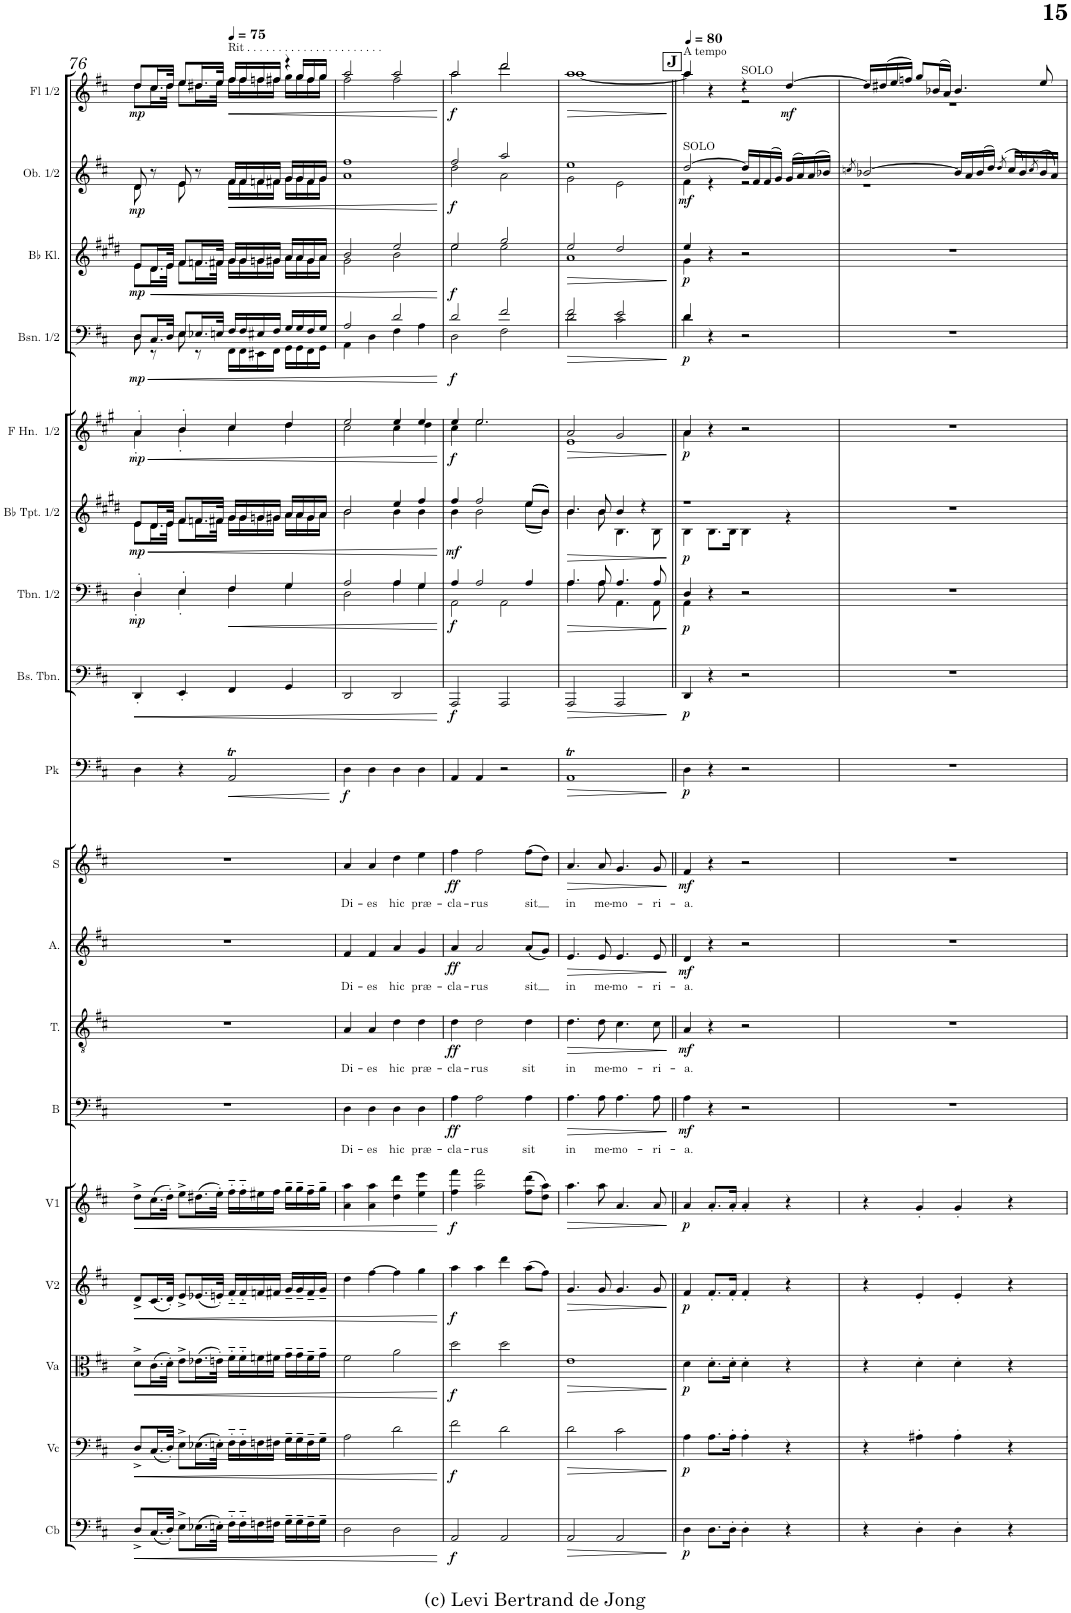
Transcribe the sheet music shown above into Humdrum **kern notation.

**kern	**dynam	**kern	**dynam	**kern	**dynam	**kern	**dynam	**kern	**dynam	**kern	**text	**dynam	**kern	**text	**dynam	**kern	**text	**dynam	**kern	**text	**dynam	**kern	**dynam	**kern	**dynam	**kern	**dynam	**kern	**dynam	**kern	**dynam	**kern	**dynam	**kern	**dynam	**kern	**dynam	**kern	**dynam
*part18	*part18	*part17	*part17	*part16	*part16	*part15	*part15	*part14	*part14	*part13	*part13	*part13	*part12	*part12	*part12	*part11	*part11	*part11	*part10	*part10	*part10	*part9	*part9	*part8	*part8	*part7	*part7	*part6	*part6	*part5	*part5	*part4	*part4	*part3	*part3	*part2	*part2	*part1	*part1
*staff18	*staff18	*staff17	*staff17	*staff16	*staff16	*staff15	*staff15	*staff14	*staff14	*staff13	*staff13	*staff13	*staff12	*staff12	*staff12	*staff11	*staff11	*staff11	*staff10	*staff10	*staff10	*staff9	*staff9	*staff8	*staff8	*staff7	*staff7	*staff6	*staff6	*staff5	*staff5	*staff4	*staff4	*staff3	*staff3	*staff2	*staff2	*staff1	*staff1
*I"Contrabasses	*	*I"Violoncellos	*	*I"Violas	*	*I"Violins 2	*	*I"Violins 1	*	*I"Bas	*	*	*I"Tenor	*	*	*I"Alt	*	*	*I"Sopraan	*	*	*I"Pauken	*	*I"Bas-trombone	*	*I"Trombone 1/2	*	*I"Trompet Bb 1/2	*	*I"F Horn 1/2	*	*I"Bassoon 1/2	*	*I"Klarinet in Bb	*	*I"Oboe 1/2	*	*I"Flute 1/2	*
*I'Cb	*	*I'Vc	*	*I'Va	*	*I'V2	*	*I'V1	*	*I'B	*	*	*I'T.	*	*	*I'A.	*	*	*I'S	*	*	*I'Pk	*	*I'Bs. Tbn.	*	*I'Tbn. 1/2	*	*	*	*I'F Hn.  1/2	*	*I'Bsn. 1/2	*	*	*	*I'Ob. 1/2	*	*I'Fl 1/2	*
!!LO:PB:g=z
*clefF4	*	*clefF4	*	*clefC3	*	*clefG2	*	*clefG2	*	*clefF4	*	*	*clefGv2	*	*	*clefG2	*	*	*clefG2	*	*	*clefF4	*	*clefF4	*	*clefF4	*	*clefG2	*	*clefG2	*	*clefF4	*	*clefG2	*	*clefG2	*	*clefG2	*
*Trd7c12	*	*	*	*	*	*	*	*	*	*	*	*	*	*	*	*	*	*	*	*	*	*	*	*	*	*	*	*Trd1c2	*	*Trd4c7	*	*	*	*Trd1c2	*	*	*	*	*
*k[f#c#]	*	*k[f#c#]	*	*k[f#c#]	*	*k[f#c#]	*	*k[f#c#]	*	*k[f#c#]	*	*	*k[f#c#]	*	*	*k[f#c#]	*	*	*k[f#c#]	*	*	*k[f#c#]	*	*k[f#c#]	*	*k[f#c#]	*	*k[f#c#g#d#]	*	*k[f#c#g#]	*	*k[f#c#]	*	*k[f#c#g#d#]	*	*k[f#c#]	*	*k[f#c#]	*
*M4/4	*	*M4/4	*	*M4/4	*	*M4/4	*	*M4/4	*	*M4/4	*	*	*M4/4	*	*	*M4/4	*	*	*M4/4	*	*	*M4/4	*	*M4/4	*	*M4/4	*	*M4/4	*	*M4/4	*	*M4/4	*	*M4/4	*	*M4/4	*	*M4/4	*
=76	=76	=76	=76	=76	=76	=76	=76	=76	=76	=76	=76	=76	=76	=76	=76	=76	=76	=76	=76	=76	=76	=76	=76	=76	=76	=76	=76	=76	=76	=76	=76	=76	=76	=76	=76	=76	=76	=76	=76
!	!LO:HP:b	!	!LO:HP:b	!	!LO:HP:b	!	!LO:HP:b	!	!LO:HP:b	!	!	!	!	!	!	!	!	!	!	!	!	!	!	!	!LO:HP:b	!	!LO:DY:b	!	!LO:HP:b	!	!LO:HP:b	!	!LO:HP:b	!	!	!	!	!	!
*	*	*	*	*	*	*	*	*	*	*	*	*	*	*	*	*	*	*	*	*	*	*	*	*	*	*^	*	*^	*	*^	*	*^	*	*^	*	*^	*	*^	*
!	!	!	!	!	!	!	!	!	!	!	!	!	!	!	!	!	!	!	!	!	!	!	!	!	!	!	!	!	!	!	!LO:DY:n=1:b	!	!	!LO:DY:n=1:b	!	!	!LO:DY:n=1:b	!	!	!LO:DY:b	!	!	!LO:DY:b	!	!	!LO:DY:b
8D^/L	<	8D^/L	<	8d^\L	<	8d^/L	<	8dd^\L	<	1r	.	.	1r	.	.	1r	.	.	1r	.	.	4D\	.	4DD'/	<	4D'/	4D'\	mp	8e/L	8e\L	< mp	4a'/	4a'\	< mp	8D/L	8D\	< mp	8e/L	8e\L	mp	8d/	8d\	mp	8dd/L	8dd\L	mp
!	!	!	!	!	!	!	!	!	!	!	!	!	!	!	!	!	!	!	!	!	!	!	!	!	!	!	!	!	!	!	!	!	!	!	!	!	!	!	!	!LO:HP:b	!	!	!	!	!	!
(16.C#/L	.	(16.C#/L	.	(16.c#\L	.	(16.c#/L	.	(16.cc#\L	.	.	.	.	.	.	.	.	.	.	.	.	.	.	.	.	.	.	.	.	16.d#/L	16.d#\L	.	.	.	.	16.C#/L	8r	.	16.d#/L	16.d#\L	<	8r	8ryy	.	16.cc#/L	16.cc#\L	.
32D'/JJk)	.	32D'/JJk)	.	32d'\JJk)	.	32d'/JJk)	.	32dd'\JJk)	.	.	.	.	.	.	.	.	.	.	.	.	.	.	.	.	.	.	.	.	32e/JJk	32e\JJk	.	.	.	.	32D/JJk	.	.	32e/JJk	32e\JJk	.	.	.	.	32dd/JJk	32dd\JJk	.
8E^\L	.	8E^\L	.	8e^\L	.	8e^/L	.	8ee^\L	.	.	.	.	.	.	.	.	.	.	.	.	.	4r	.	4EE'/	.	4E'/	4E'\	.	8f#/L	8f#\L	.	4b'/	4b'\	.	8E/L	8E\	.	8f#/L	8f#\L	.	8e/	8e\	.	8ee/L	8ee\L	.
(16.E-X\L	.	(16.E-X\L	.	(16.e-X\L	.	(16.e-X/L	.	(16.dd#X\L	.	.	.	.	.	.	.	.	.	.	.	.	.	.	.	.	.	.	.	.	16.fn/L	16.f\L	.	.	.	.	16.E-X/L	8r	.	16.fn/L	16.f\L	.	8r	8ryy	.	16.dd#X/L	16.dd#\L	.
32En'\JJk)	.	32En'\JJk)	.	32en'\JJk)	.	32en'/JJk)	.	32ee'\JJk)	.	.	.	.	.	.	.	.	.	.	.	.	.	.	.	.	.	.	.	.	32f#X/JJk	32f#\JJk	.	.	.	.	32En/JJk	.	.	32f#X/JJk	32f#\JJk	.	.	.	.	32ee/JJk	32ee\JJk	.
*	*	*	*	*	*	*	*	*	*	*	*	*	*	*	*	*	*	*	*	*	*	*	*	*	*	*	*	*	*	*	*	*	*	*	*	*	*	*	*	*	*	*	*	*MM75	*	*
!	!	!	!	!	!	!	!	!	!	!	!	!	!	!	!	!	!	!	!	!	!	!	!	!	!	!	!	!	!	!	!	!	!	!	!	!	!	!	!	!	!	!	!	!LO:TX:a:t=Rit . . . . . . . . . . . . . . . . . . . . . .	!	!
!	!	!	!	!	!	!	!	!	!	!	!	!	!	!	!	!	!	!	!	!	!	!	!LO:HP:b	!	!	!	!	!LO:HP:b	!	!	!	!	!	!	!	!	!	!	!	!	!	!	!LO:HP:b	!	!	!LO:HP:b
16F#'~\LL	.	16F#'~\LL	.	16f#'~\LL	.	16f#'~/LL	.	16ff#'~\LL	.	.	.	.	.	.	.	.	.	.	.	.	.	2AAT/	<	4FF#/	.	4F#/	4F#\	<	16g#/LL	16g#\LL	.	4cc#/	4cc#\	.	16F#/LL	16FF#\LL	.	16g#/LL	16g#\LL	.	16f#/LL	16f#\LL	<	16ff#/LL	16ff#\LL	<
16F#'~\	.	16F#'~\	.	16f#'~\	.	16f#'~/	.	16ff#'~\	.	.	.	.	.	.	.	.	.	.	.	.	.	.	.	.	.	.	.	.	16g#/	16g#\	.	.	.	.	16F#/	16FF#\	.	16g#/	16g#\	.	16f#/	16f#\	.	16ff#/	16ff#\	.
16Fn\	.	16Fn\	.	16fn\	.	16fn/	.	16ee#X\	.	.	.	.	.	.	.	.	.	.	.	.	.	.	.	.	.	.	.	.	16gn/	16g\	.	.	.	.	16E#X/	16EE#X\	.	16gn/	16g\	.	16fn/	16f\	.	16ffn/	16ff\	.
16F#X\JJ	.	16F#X\JJ	.	16f#X\JJ	.	16f#X/JJ	.	16ff#\JJ	.	.	.	.	.	.	.	.	.	.	.	.	.	.	.	.	.	.	.	.	16g#X/JJ	16g#\JJ	.	.	.	.	16F#/JJ	16FF#\JJ	.	16g#X/JJ	16g#\JJ	.	16f#X/JJ	16f#\JJ	.	16ff#X/JJ	16ff#\JJ	.
16G~\LL	.	16G~\LL	.	16g~\LL	.	16g~/LL	.	16gg~\LL	.	.	.	.	.	.	.	.	.	.	.	.	.	.	.	4GG/	.	4G/	4G\	.	16a/LL	16a\LL	.	4dd/	4dd\	.	16G/LL	16GG\LL	.	16a/LL	16a\LL	.	16g/LL	16g\LL	.	4r	16gg\LL	.
16G~\	.	16G~\	.	16g~\	.	16g~/	.	16gg~\	.	.	.	.	.	.	.	.	.	.	.	.	.	.	.	.	.	.	.	.	16a/	16a\	.	.	.	.	16G/	16GG\	.	16a/	16a\	.	16g/	16g\	.	.	16gg\	.
16F#~\	.	16F#~\	.	16f#~\	.	16f#~/	.	16ff#~\	.	.	.	.	.	.	.	.	.	.	.	.	.	.	.	.	.	.	.	.	16g#/	16g#\	.	.	.	.	16F#/	16FF#\	.	16g#/	16g#\	.	16f#/	16f#\	.	.	16ff#\	.
16G~\JJ	.	16G~\JJ	.	16g~\JJ	.	16g~/JJ	.	16gg~\JJ	.	.	.	.	.	.	.	.	.	.	.	.	.	.	.	.	.	.	.	.	16a/JJ	16a\JJ	.	.	.	.	16G/JJ	16GG\JJ	.	16a/JJ	16a\JJ	.	16g/JJ	16g\JJ	.	.	16gg\JJ	.
8.ryy	.	8.ryy	.	8.ryy	.	8.ryy	.	8.ryy	.	8.ryy	.	.	8.ryy	.	.	8.ryy	.	.	8.ryy	.	.	8.ryy	[	8.ryy	.	8.ryy	8.ryy	.	8.ryy	8.ryy	.	8.ryy	8.ryy	.	8.ryy	8.ryy	.	8.ryy	8.ryy	.	8.ryy	8.ryy	.	16gg/LL	8.ryy	.
.	.	.	.	.	.	.	.	.	.	.	.	.	.	.	.	.	.	.	.	.	.	.	.	.	.	.	.	.	.	.	.	.	.	.	.	.	.	.	.	.	.	.	.	16ff#/	.	.
.	.	.	.	.	.	.	.	.	.	.	.	.	.	.	.	.	.	.	.	.	.	.	.	.	.	.	.	.	.	.	.	.	.	.	.	.	.	.	.	.	.	.	.	16gg/JJ	.	.
=77	=77	=77	=77	=77	=77	=77	=77	=77	=77	=77	=77	=77	=77	=77	=77	=77	=77	=77	=77	=77	=77	=77	=77	=77	=77	=77	=77	=77	=77	=77	=77	=77	=77	=77	=77	=77	=77	=77	=77	=77	=77	=77	=77	=77	=77	=77
!	!	!	!	!	!	!	!	!	!	!	!LO:LY:b	!	!	!LO:LY:b	!	!	!LO:LY:b	!	!	!LO:LY:b	!	!	!LO:DY:b	!	!	!	!	!	!	!	!	!	!	!	!	!	!	!	!	!	!	!	!	!	!	!
2D\	.	2A\	.	2f#\	.	4dd\	.	4a\ 4aa\	.	4D\	Di-	.	4A/	Di-	.	4f#/	Di-	.	4a/	Di-	.	4D\	f	2DD/	.	2A/	2D\	.	2b/	2b\	.	2ee/	2cc#\	.	2A/	4AA\	.	2b/	2g#\	.	1ff#	1a	.	2aa/	2ff#\	.
!	!	!	!	!	!	!	!	!	!	!	!LO:LY:b	!	!	!LO:LY:b	!	!	!LO:LY:b	!	!	!LO:LY:b	!	!	!	!	!	!	!	!	!	!	!	!	!	!	!	!	!	!	!	!	!	!	!	!	!	!
.	.	.	.	.	.	[4ff#\	.	4a\ 4aa\	.	4D\	-es	.	4A/	-es	.	4f#/	-es	.	4a/	-es	.	4D\	.	.	.	.	.	.	.	.	.	.	.	.	.	4D\	.	.	.	.	.	.	.	.	.	.
!	!	!	!	!	!	!	!	!	!	!	!LO:LY:b	!	!	!LO:LY:b	!	!	!LO:LY:b	!	!	!LO:LY:b	!	!	!	!	!	!	!	!	!	!	!	!	!	!	!	!	!	!	!	!	!	!	!	!	!	!
2D\	.	2d\	.	2a\	.	4ff#\]	.	4dd\ 4ddd\	.	4D\	hic	.	4d\	hic	.	4a/	hic	.	4dd\	hic	.	4D\	.	2DD/	.	4A/	4A\	.	4ee/	4b\	.	4ee/	4cc#\	.	2d/	4F#\	.	2ee/	2b\	.	.	.	.	2aa/	2ff#\	.
!	!	!	!	!	!	!	!	!	!	!	!LO:LY:b	!	!	!LO:LY:b	!	!	!LO:LY:b	!	!	!LO:LY:b	!	!	!	!	!	!	!	!	!	!	!	!	!	!	!	!	!	!	!	!	!	!	!	!	!	!
.	.	.	.	.	.	4gg\	.	4ee\ 4eee\	.	4D\	præ-	.	4d\	præ-	.	4g/	præ-	.	4ee\	præ-	.	4D\	.	.	.	4G/	4G\	.	4ff#/	4b\	.	4ee/	4dd\	.	.	4A\	.	.	.	.	.	.	.	.	.	.
*	*	*	*	*	*	*	*	*	*	*	*	*	*	*	*	*	*	*	*	*	*	*	*	*	*	*v	*v	*	*	*	*	*v	*v	*	*v	*v	*	*v	*v	*	*v	*v	*	*v	*v	*
*	*	*	*	*	*	*	*	*	*	*	*	*	*	*	*	*	*	*	*	*	*	*	*	*	*	*	*	*v	*v	*	*	*	*	*	*	*	*	*	*	*
.	[	.	[	.	[	.	[	.	[	.	.	.	.	.	.	.	.	.	.	.	.	.	.	.	[	.	[	.	[	.	[	.	[	.	[	.	[	.	[
=78	=78	=78	=78	=78	=78	=78	=78	=78	=78	=78	=78	=78	=78	=78	=78	=78	=78	=78	=78	=78	=78	=78	=78	=78	=78	=78	=78	=78	=78	=78	=78	=78	=78	=78	=78	=78	=78	=78	=78
!	!LO:DY:b	!	!LO:DY:b	!	!LO:DY:b	!	!LO:DY:b	!	!LO:DY:b	!	!LO:LY:b	!LO:DY:b	!	!LO:LY:b	!LO:DY:b	!	!LO:LY:b	!LO:DY:b	!	!LO:LY:b	!LO:DY:b	!	!	!	!LO:DY:b	!	!LO:DY:b	!	!LO:DY:b	!	!LO:DY:b	!	!LO:DY:b	!	!LO:DY:b	!	!LO:DY:b	!	!LO:DY:b
*	*	*	*	*	*	*	*	*	*	*	*	*	*	*	*	*	*	*	*	*	*	*	*	*	*	*^	*	*^	*	*^	*	*^	*	*^	*	*^	*	*^	*
2AA/	f	2f#\	f	2dd\	f	4aa\	f	4ff#\ 4fff#\	f	4A\	-cla-	ff	4d\	-cla-	ff	4a/	-cla-	ff	4ff#\	-cla-	ff	4AA/	.	2AAA/	f	4A/	2AA\	f	4ff#/	4b\	mf	4ee/	4cc#\	f	2d/	2D\	f	2ee/	2ee\	f	2ff#/	2dd\	f	2aa/	2aa\	f
!	!	!	!	!	!	!	!	!	!	!	!LO:LY:b	!	!	!LO:LY:b	!	!	!LO:LY:b	!	!	!LO:LY:b	!	!	!	!	!	!	!	!	!	!	!	!	!	!	!	!	!	!	!	!	!	!	!	!	!	!
.	.	.	.	.	.	4aa\	.	2aa\ 2fff#\	.	2A\	-rus	.	2d\	-rus	.	2a/	-rus	.	2ff#\	-rus	.	4AA/	.	.	.	2A/	.	.	2ff#/	2b\	.	2.ee/	2.ee\	.	.	.	.	.	.	.	.	.	.	.	.	.
2AA/	.	2d\	.	2dd\	.	4ddd\	.	.	.	.	.	.	.	.	.	.	.	.	.	.	.	2r	.	2AAA/	.	.	2AA\	.	.	.	.	.	.	.	2f#/	2F#\	.	2gg#/	2ee\	.	2aa/	2a\	.	2ddd/	2ddd\	.
!	!	!	!	!	!	!	!	!	!	!	!LO:LY:b	!	!	!LO:LY:b	!	!	!LO:LY:b	!	!	!LO:LY:b	!	!	!	!	!	!	!	!	!	!	!	!	!	!	!	!	!	!	!	!	!	!	!	!	!	!
.	.	.	.	.	.	(8aa\L	.	(8ff#\ 8ddd\L	.	4A\	sit	.	4d\	sit	.	(8a/L	sit	.	(8ff#\L	sit	.	.	.	.	.	4A/	.	.	((8ee/L	(8ee\L	.	.	.	.	.	.	.	.	.	.	.	.	.	.	.	.
.	.	.	.	.	.	8ff#\J)	.	8dd\ 8aa\J)	.	.	.	.	.	.	.	8g/J)	.	.	8dd\J)	.	.	.	.	.	.	.	.	.	8b/J))	8b\J)	.	.	.	.	.	.	.	.	.	.	.	.	.	.	.	.
=79	=79	=79	=79	=79	=79	=79	=79	=79	=79	=79	=79	=79	=79	=79	=79	=79	=79	=79	=79	=79	=79	=79	=79	=79	=79	=79	=79	=79	=79	=79	=79	=79	=79	=79	=79	=79	=79	=79	=79	=79	=79	=79	=79	=79	=79	=79
!	!LO:HP:b	!	!LO:HP:b	!	!LO:HP:b	!	!LO:HP:b	!	!LO:HP:b	!	!LO:LY:b	!LO:HP:b	!	!LO:LY:b	!LO:HP:b	!	!LO:LY:b	!LO:HP:b	!	!LO:LY:b	!LO:HP:b	!	!LO:HP:b	!	!LO:HP:b	!	!	!LO:HP:b	!	!	!LO:HP:b	!	!	!LO:HP:b	!	!	!LO:HP:b	!	!	!LO:HP:b	!	!	!	!	!	!LO:HP:b
2AA/	>	2d\	>	1e	>	4.g/	>	4.aa\	>	4.A\	in	>	4.d\	in	>	4.e/	in	>	4.a/	in	>	1AAT	>	2AAA/	>	4.A/	4.A\	>	4.b/	4.b\	>	2a/	1e	>	2f#/	2d\	>	2ee/	1a	>	1ee	2g\	.	1aa	[1aa	>
!	!	!	!	!	!	!	!	!	!	!	!LO:LY:b	!	!	!LO:LY:b	!	!	!LO:LY:b	!	!	!LO:LY:b	!	!	!	!	!	!	!	!	!	!	!	!	!	!	!	!	!	!	!	!	!	!	!	!	!	!
.	.	.	.	.	.	8g/	.	8aa\	.	8A\	me-	.	8d\	me-	.	8e/	me-	.	8a/	me-	.	.	.	.	.	8A/	8A\	.	8b/	8b\	.	.	.	.	.	.	.	.	.	.	.	.	.	.	.	.
!	!	!	!	!	!	!	!	!	!	!	!LO:LY:b	!	!	!LO:LY:b	!	!	!LO:LY:b	!	!	!LO:LY:b	!	!	!	!	!	!	!	!	!	!	!	!	!	!	!	!	!	!	!	!	!	!	!	!	!	!
2AA/	.	2c#\	.	.	.	4.g/	.	4.a/	.	4.A\	-mo-	.	4.c#\	-mo-	.	4.e/	-mo-	.	4.g/	-mo-	.	.	.	2AAA/	.	4.A/	4.AA\	.	4b/	4.B\	.	2g#/	.	.	2e/	2c#\	.	2dd#/	.	.	.	2e\	.	.	.	.
.	.	.	.	.	.	.	.	.	.	.	.	.	.	.	.	.	.	.	.	.	.	.	.	.	.	.	.	.	4r	.	.	.	.	.	.	.	.	.	.	.	.	.	.	.	.	.
!	!	!	!	!	!	!	!	!	!	!	!LO:LY:b	!	!	!LO:LY:b	!	!	!LO:LY:b	!	!	!LO:LY:b	!	!	!	!	!	!	!	!	!	!	!	!	!	!	!	!	!	!	!	!	!	!	!	!	!	!
.	.	.	.	.	.	8g/	.	8a/	.	8A\	-ri-	.	8c#\	-ri-	.	8e/	-ri-	.	8g/	-ri-	.	.	.	.	.	8A/	8AA\	.	.	8B\	.	.	.	.	.	.	.	.	.	.	.	.	.	.	.	.
*	*	*	*	*	*	*	*	*	*	*	*	*	*	*	*	*	*	*	*	*	*	*	*	*	*	*v	*v	*	*	*	*	*v	*v	*	*v	*v	*	*v	*v	*	*v	*v	*	*v	*v	*
*	*	*	*	*	*	*	*	*	*	*	*	*	*	*	*	*	*	*	*	*	*	*	*	*	*	*	*	*v	*v	*	*	*	*	*	*	*	*	*	*	*
.	]	.	]	.	]	.	]	.	]	.	.	]	.	.	]	.	.	]	.	.	]	.	]	.	]	.	]	.	]	.	]	.	]	.	]	.	.	.	]
=80||	=80||	=80||	=80||	=80||	=80||	=80||	=80||	=80||	=80||	=80||	=80||	=80||	=80||	=80||	=80||	=80||	=80||	=80||	=80||	=80||	=80||	=80||	=80||	=80||	=80||	=80||	=80||	=80||	=80||	=80||	=80||	=80||	=80||	=80||	=80||	=80||	=80||	=80||	=80||
!!LO:REH:place=s1:a:B:cj:fs=14:t=J
*	*	*	*	*	*	*	*	*	*	*	*	*	*	*	*	*	*	*	*	*	*	*	*	*	*	*	*	*	*	*	*	*	*	*	*	*	*	*MM80	*
!	!	!	!	!	!	!	!	!	!	!	!	!	!	!	!	!	!	!	!	!	!	!	!	!	!	!	!	!	!	!	!	!	!	!	!	!	!	!LO:TX:a:t=A tempo	!
!	!	!	!	!	!	!	!	!	!	!	!	!	!	!	!	!	!	!	!	!	!	!	!	!	!	!	!	!	!	!	!	!	!	!	!	!LO:TX:a:t=SOLO	!	!	!
!	!LO:DY:b	!	!LO:DY:b	!	!LO:DY:b	!	!LO:DY:b	!	!LO:DY:b	!	!LO:LY:b	!LO:DY:b	!	!LO:LY:b	!LO:DY:b	!	!LO:LY:b	!LO:DY:b	!	!LO:LY:b	!LO:DY:b	!	!LO:DY:b	!	!LO:DY:b	!	!LO:DY:b	!	!LO:DY:b	!	!LO:DY:b	!	!LO:DY:b	!	!LO:DY:b	!	!LO:DY:b	!	!
*	*	*	*	*	*	*	*	*	*	*	*	*	*	*	*	*	*	*	*	*	*	*	*	*	*	*^	*	*^	*	*^	*	*^	*	*^	*	*^	*	*^	*
4D\	p	4A\	p	4d\	p	4f#/	p	4a/	p	4A\	-a.	mf	4A/	-a.	mf	4d/	-a.	mf	4f#/	-a.	mf	4D\	p	4DD/	p	4D/	4AA\	p	1r	4B\	p	4a/	4a\	p	4d/	4d\	p	4ee/	4g#\	p	[2dd/	4f#\	mf	4aa/]	4aa\	.
8.D\L	.	8.A\L	.	8.d'\L	.	8.f#'/L	.	8.a'/L	.	4r	.	.	4r	.	.	4r	.	.	4r	.	.	4r	.	4r	.	4r	2.ryy	.	.	8.B\L	.	4r	2.ryy	.	4r	2.ryy	.	4r	2.ryy	.	.	4r	.	4r	4ryy	.
16D'\Jk	.	16A'\Jk	.	16d'\Jk	.	16f#'/Jk	.	16a'/Jk	.	.	.	.	.	.	.	.	.	.	.	.	.	.	.	.	.	.	.	.	.	16B\Jk	.	.	.	.	.	.	.	.	.	.	.	.	.	.	.	.
!	!	!	!	!	!	!	!	!	!	!	!	!	!	!	!	!	!	!	!	!	!	!	!	!	!	!	!	!	!	!	!	!	!	!	!	!	!	!	!	!	!	!	!	!LO:TX:a:t=SOLO	!	!
4D'\	.	4A'\	.	4d'\	.	4f#'/	.	4a'/	.	2r	.	.	2r	.	.	2r	.	.	2r	.	.	2r	.	2r	.	2r	.	.	.	4B\	.	2r	.	.	2r	.	.	2r	.	.	16dd/LL]	2r	.	4r	2r	.
.	.	.	.	.	.	.	.	.	.	.	.	.	.	.	.	.	.	.	.	.	.	.	.	.	.	.	.	.	.	.	.	.	.	.	.	.	.	.	.	.	16f#/	.	.	.	.	.
.	.	.	.	.	.	.	.	.	.	.	.	.	.	.	.	.	.	.	.	.	.	.	.	.	.	.	.	.	.	.	.	.	.	.	.	.	.	.	.	.	(16f#/	.	.	.	.	.
.	.	.	.	.	.	.	.	.	.	.	.	.	.	.	.	.	.	.	.	.	.	.	.	.	.	.	.	.	.	.	.	.	.	.	.	.	.	.	.	.	16g/JJ)	.	.	.	.	.
!	!	!	!	!	!	!	!	!	!	!	!	!	!	!	!	!	!	!	!	!	!	!	!	!	!	!	!	!	!	!	!	!	!	!	!	!	!	!	!	!	!	!	!	!	!	!LO:DY:b
4r	.	4r	.	4r	.	4r	.	4r	.	.	.	.	.	.	.	.	.	.	.	.	.	.	.	.	.	.	.	.	.	4r	.	.	.	.	.	.	.	.	.	.	(16g/LL	.	.	[4dd/	.	mf
.	.	.	.	.	.	.	.	.	.	.	.	.	.	.	.	.	.	.	.	.	.	.	.	.	.	.	.	.	.	.	.	.	.	.	.	.	.	.	.	.	16a/)	.	.	.	.	.
.	.	.	.	.	.	.	.	.	.	.	.	.	.	.	.	.	.	.	.	.	.	.	.	.	.	.	.	.	.	.	.	.	.	.	.	.	.	.	.	.	(16a/	.	.	.	.	.
.	.	.	.	.	.	.	.	.	.	.	.	.	.	.	.	.	.	.	.	.	.	.	.	.	.	.	.	.	.	.	.	.	.	.	.	.	.	.	.	.	16b-X/JJ)	.	.	.	.	.
*	*	*	*	*	*	*	*	*	*	*	*	*	*	*	*	*	*	*	*	*	*	*	*	*	*	*v	*v	*	*	*	*	*v	*v	*	*v	*v	*	*v	*v	*	*	*	*	*	*	*
*	*	*	*	*	*	*	*	*	*	*	*	*	*	*	*	*	*	*	*	*	*	*	*	*	*	*	*	*v	*v	*	*	*	*	*	*	*	*	*	*	*	*	*
=81	=81	=81	=81	=81	=81	=81	=81	=81	=81	=81	=81	=81	=81	=81	=81	=81	=81	=81	=81	=81	=81	=81	=81	=81	=81	=81	=81	=81	=81	=81	=81	=81	=81	=81	=81	=81	=81	=81	=81	=81	=81
.	.	.	.	.	.	.	.	.	.	.	.	.	.	.	.	.	.	.	.	.	.	.	.	.	.	.	.	.	.	.	.	.	.	.	.	8qccn/	.	.	.	.	.
4r	.	4r	.	4r	.	4r	.	4r	.	1r	.	.	1r	.	.	1r	.	.	1r	.	.	1r	.	1r	.	1r	.	1r	.	1r	.	1r	.	1r	.	[2b-X/	1r	.	16dd/LL]	1r	.
.	.	.	.	.	.	.	.	.	.	.	.	.	.	.	.	.	.	.	.	.	.	.	.	.	.	.	.	.	.	.	.	.	.	.	.	.	.	.	(16dd#X/	.	.
.	.	.	.	.	.	.	.	.	.	.	.	.	.	.	.	.	.	.	.	.	.	.	.	.	.	.	.	.	.	.	.	.	.	.	.	.	.	.	16ee/	.	.
.	.	.	.	.	.	.	.	.	.	.	.	.	.	.	.	.	.	.	.	.	.	.	.	.	.	.	.	.	.	.	.	.	.	.	.	.	.	.	16ffn/JJ)	.	.
4D'\	.	4A#X'\	.	4d'\	.	4e'/	.	4g'/	.	.	.	.	.	.	.	.	.	.	.	.	.	.	.	.	.	.	.	.	.	.	.	.	.	.	.	.	.	.	8gg/L	.	.
.	.	.	.	.	.	.	.	.	.	.	.	.	.	.	.	.	.	.	.	.	.	.	.	.	.	.	.	.	.	.	.	.	.	.	.	.	.	.	(16b-X/L	.	.
.	.	.	.	.	.	.	.	.	.	.	.	.	.	.	.	.	.	.	.	.	.	.	.	.	.	.	.	.	.	.	.	.	.	.	.	.	.	.	16a/JJ)	.	.
4D'\	.	4A#'\	.	4d'\	.	4e'/	.	4g'/	.	.	.	.	.	.	.	.	.	.	.	.	.	.	.	.	.	.	.	.	.	.	.	.	.	.	.	16b-/LL]	.	.	4.b-/	.	.
.	.	.	.	.	.	.	.	.	.	.	.	.	.	.	.	.	.	.	.	.	.	.	.	.	.	.	.	.	.	.	.	.	.	.	.	16a/	.	.	.	.	.
.	.	.	.	.	.	.	.	.	.	.	.	.	.	.	.	.	.	.	.	.	.	.	.	.	.	.	.	.	.	.	.	.	.	.	.	(16b-/	.	.	.	.	.
.	.	.	.	.	.	.	.	.	.	.	.	.	.	.	.	.	.	.	.	.	.	.	.	.	.	.	.	.	.	.	.	.	.	.	.	16dd/JJ)	.	.	.	.	.
.	.	.	.	.	.	.	.	.	.	.	.	.	.	.	.	.	.	.	.	.	.	.	.	.	.	.	.	.	.	.	.	.	.	.	.	(8qdd/	.	.	.	.	.
4r	.	4r	.	4r	.	4r	.	4r	.	.	.	.	.	.	.	.	.	.	.	.	.	.	.	.	.	.	.	.	.	.	.	.	.	.	.	16cc/LL	.	.	.	.	.
.	.	.	.	.	.	.	.	.	.	.	.	.	.	.	.	.	.	.	.	.	.	.	.	.	.	.	.	.	.	.	.	.	.	.	.	16b-/)	.	.	.	.	.
.	.	.	.	.	.	.	.	.	.	.	.	.	.	.	.	.	.	.	.	.	.	.	.	.	.	.	.	.	.	.	.	.	.	.	.	(8qcc/	.	.	.	.	.
.	.	.	.	.	.	.	.	.	.	.	.	.	.	.	.	.	.	.	.	.	.	.	.	.	.	.	.	.	.	.	.	.	.	.	.	16b-/	.	.	8ee/	.	.
.	.	.	.	.	.	.	.	.	.	.	.	.	.	.	.	.	.	.	.	.	.	.	.	.	.	.	.	.	.	.	.	.	.	.	.	16a/JJ)	.	.	.	.	.
*	*	*	*	*	*	*	*	*	*	*	*	*	*	*	*	*	*	*	*	*	*	*	*	*	*	*	*	*	*	*	*	*	*	*	*	*v	*v	*	*	*	*
*	*	*	*	*	*	*	*	*	*	*	*	*	*	*	*	*	*	*	*	*	*	*	*	*	*	*	*	*	*	*	*	*	*	*	*	*	*	*v	*v	*
=	=	=	=	=	=	=	=	=	=	=	=	=	=	=	=	=	=	=	=	=	=	=	=	=	=	=	=	=	=	=	=	=	=	=	=	=	=	=	=
*-	*-	*-	*-	*-	*-	*-	*-	*-	*-	*-	*-	*-	*-	*-	*-	*-	*-	*-	*-	*-	*-	*-	*-	*-	*-	*-	*-	*-	*-	*-	*-	*-	*-	*-	*-	*-	*-	*-	*-
